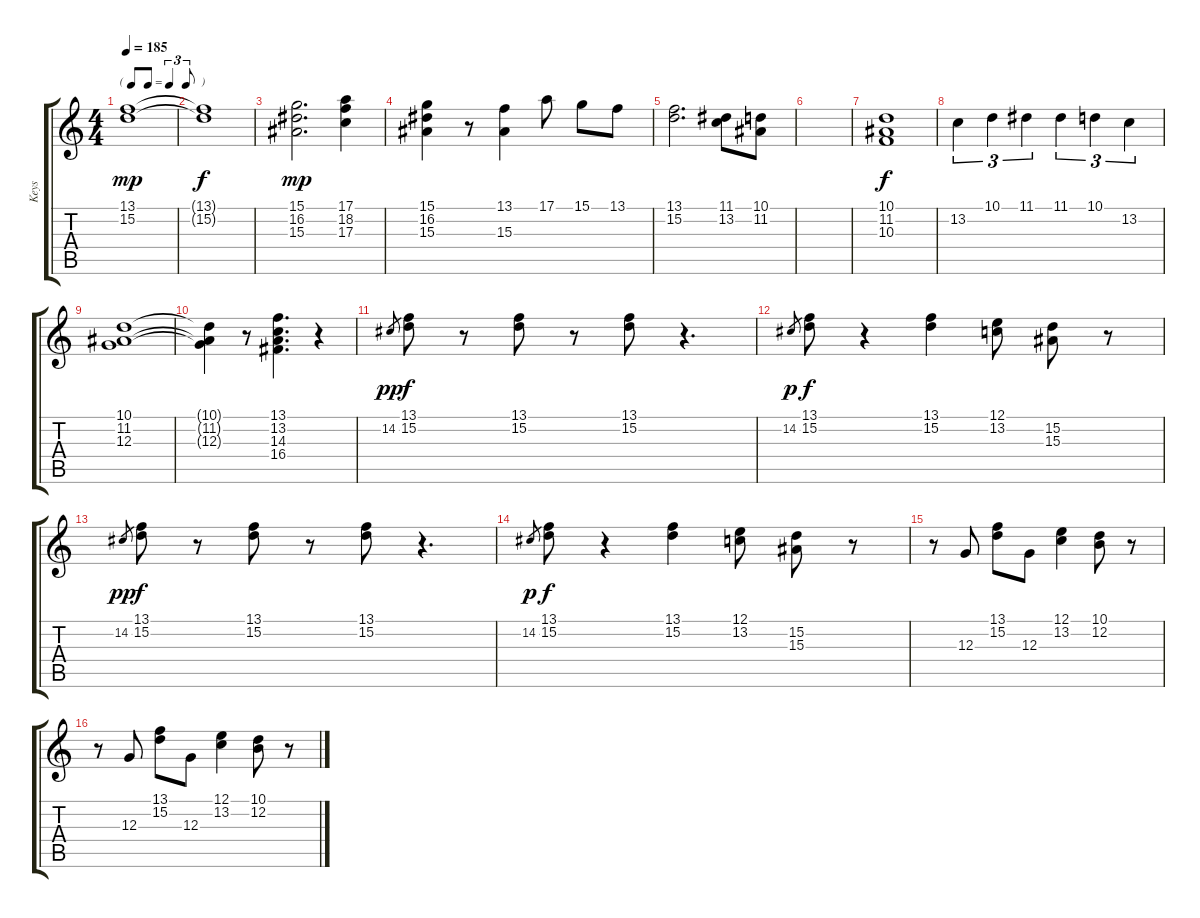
\track ("Keys" "Keys") {instrument drawbarorgan}
\staff {score tabs}
\tuning (E4 B3 G3 D3 A2 E2) {hide}
\ts (4 4)
\tf triplet8th
\tempo 185
\clef g2
\ks c
(13.1 15.2).1{dy mp} |
(13.1{t} 15.2{t}).1{dy f} |
(15.1 16.2 15.3).2{d dy mp} (17.1 18.2 17.3).4 |
(15.1 16.2 15.3).4 r.8 (13.1 15.3).4 17.1.8 15.1.8 13.1.8 |
(13.1 15.2).2{d} (11.1 13.2).8 (10.1 11.2).8 |
|
(10.1 11.2 10.3).1{dy f} |
13.2.4{tu (3 2)} 10.1.4{tu (3 2)} 11.1.4{tu (3 2)} 11.1.4{tu (3 2)} 10.1.4{tu (3 2)} 13.2.4{tu (3 2)} |
(10.1 11.2 12.3).1 |
(10.1{t} 11.2{t} 12.3{t}).4 r.8 (13.1 13.2 14.3 16.4).4{d} r.4 |
14.2.8{gr dy pp} (13.1 15.2).8{dy f} r.8 (13.1 15.2).8 r.8 (13.1 15.2).8 r.4{d} |
14.2.8{gr dy p} (13.1 15.2).8{dy f} r.4 (13.1 15.2).4 (12.1 13.2).8 (15.2 15.3).8 r.8 |
14.2.8{gr dy pp} (13.1 15.2).8{dy f} r.8 (13.1 15.2).8 r.8 (13.1 15.2).8 r.4{d} |
14.2.8{gr dy p} (13.1 15.2).8{dy f} r.4 (13.1 15.2).4 (12.1 13.2).8 (15.2 15.3).8 r.8 |
r.8 12.3.8 (13.1 15.2).8 12.3.8 (12.1 13.2).4 (10.1 12.2).8 r.8 |
r.8 12.3.8 (13.1 15.2).8 12.3.8 (12.1 13.2).4 (10.1 12.2).8 r.8
